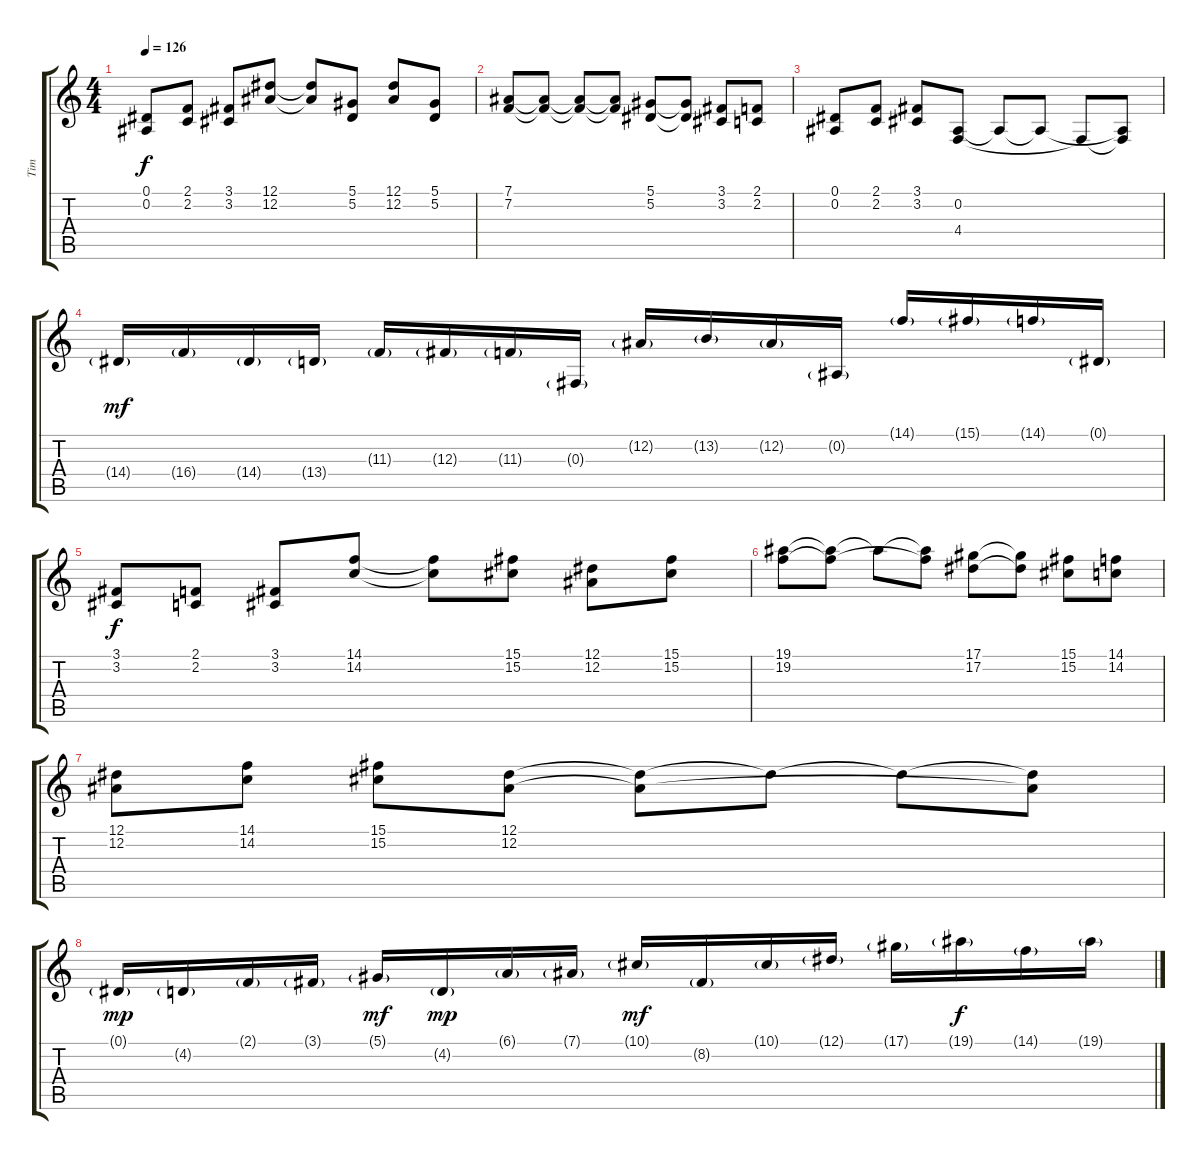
\track ("Tim" "Tim") {instrument sitar}
\staff {score tabs}
\tuning (Eb4 Bb3 Gb3 Db3 Ab2 Eb2) {hide}
\ts (4 4)
\tempo 126
\clef g2
\ks c
(0.1 0.2).8{dy f instrument sitar} (2.1 2.2).8 (3.1 3.2).8 (12.1 12.2).8 (12.1{t} 12.2{t}).8 (5.1 5.2).8 (12.1 12.2).8 (5.1 5.2).8 |
(7.1 7.2).8 (7.1{t} 7.2{t}).8 (7.1{t} 7.2{t}).8 (7.1{t} 7.2{t}).8 (5.1 5.2).8 (5.1{t} 5.2{t}).8 (3.1 3.2).8 (2.1 2.2).8 |
(0.1 0.2).8 (2.1 2.2).8 (3.1 3.2).8 (0.2 4.4).8 0.2{t}.8 0.2{t}.8 4.4{t}.8 (0.2{t} 4.4{t}).8 |
14.4{g}.16{dy mf} 16.4{g}.16 14.4{g}.16 13.4{g}.16 11.3{g}.16 12.3{g}.16 11.3{g}.16 0.3{g}.16 12.2{g}.16 13.2{g}.16 12.2{g}.16 0.2{g}.16 14.1{g}.16 15.1{g}.16 14.1{g}.16 0.1{g}.16 |
(3.1 3.2).8{dy f} (2.1 2.2).8 (3.1 3.2).8 (14.1 14.2).8 (14.1{t} 14.2{t}).8 (15.1 15.2).8 (12.1 12.2).8 (15.1 15.2).8 |
(19.1 19.2).8 (19.1{t} 19.2{t}).8 19.1{t}.8 (19.1{t} 19.2{t}).8 (17.1 17.2).8 (17.1{t} 17.2{t}).8 (15.1 15.2).8 (14.1 14.2).8 |
(12.1 12.2).8 (14.1 14.2).8 (15.1 15.2).8 (12.1 12.2).8 (12.1{t} 12.2{t}).8 12.1{t}.8 12.1{t}.8 (12.1{t} 12.2{t}).8 |
0.1{g}.16{dy mp} 4.2{g}.16 2.1{g}.16 3.1{g}.16 5.1{g}.16{dy mf} 4.2{g}.16{dy mp} 6.1{g}.16 7.1{g}.16 10.1{g}.16{dy mf} 8.2{g}.16 10.1{g}.16 12.1{g}.16 17.1{g}.16 19.1{g}.16{dy f} 14.1{g}.16 19.1{g}.16
